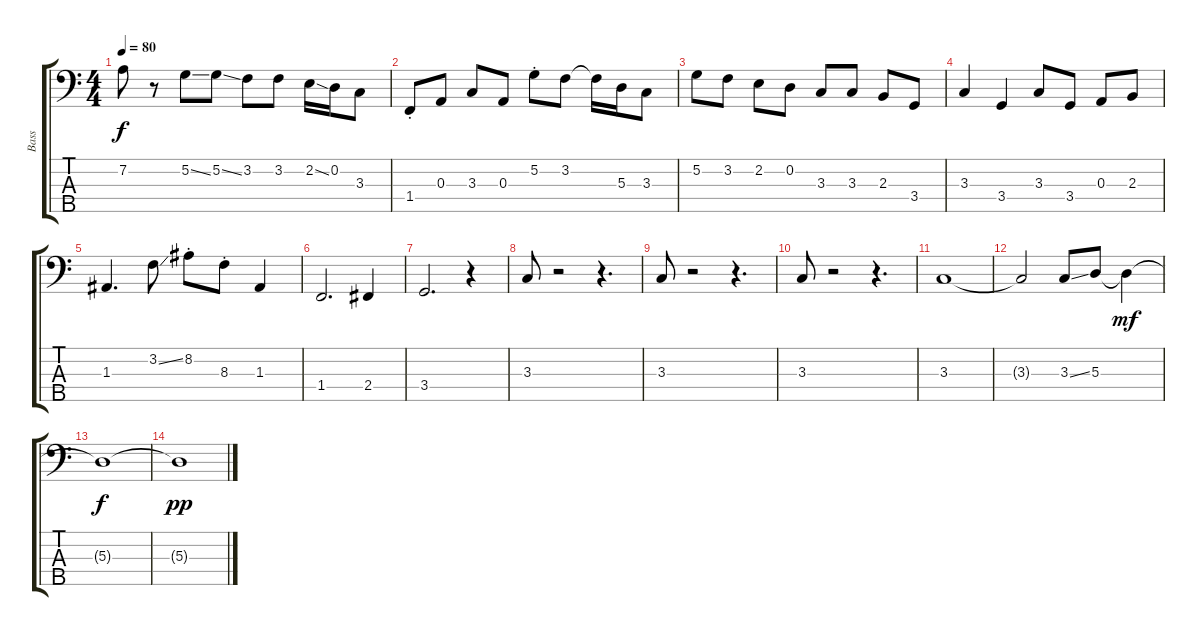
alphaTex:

\track ("Bass" "Bass") {instrument electricbasspick}
\staff {score tabs}
\tuning (G2 D2 A1 E1 B0) {hide}
\ts (4 4)
\tempo 80
\clef f4
\ks c
7.2.8{dy f} r.8 5.2{ss}.8 5.2{ss}.8 3.2.8 3.2.8 2.2{ss}.16 0.2.16 3.3.8 |
1.4{st}.8 0.3.8 3.3.8 0.3.8 5.2{st}.8 3.2.8 3.2{t}.16 5.3.16 3.3.8 |
5.2.8 3.2.8 2.2.8 0.2.8 3.3.8 3.3.8 2.3.8 3.4.8 |
3.3.4 3.4.4 3.3.8 3.4.8 0.3.8 2.3.8 |
1.3.4{d} 3.2{ss}.8 8.2{st}.8 8.3{st}.8 1.3.4 |
1.4.2{d} 2.4.4 |
3.4.2{d} r.4 |
3.3.8 r.2 r.4{d} |
3.3.8 r.2 r.4{d} |
3.3.8 r.2 r.4{d} |
3.3.1 |
3.3{t}.2 3.3{ss}.8 5.3.8 5.3{t}.4{dy mf} |
5.3{t}.1{dy f} |
5.3{t}.1{dy pp}
